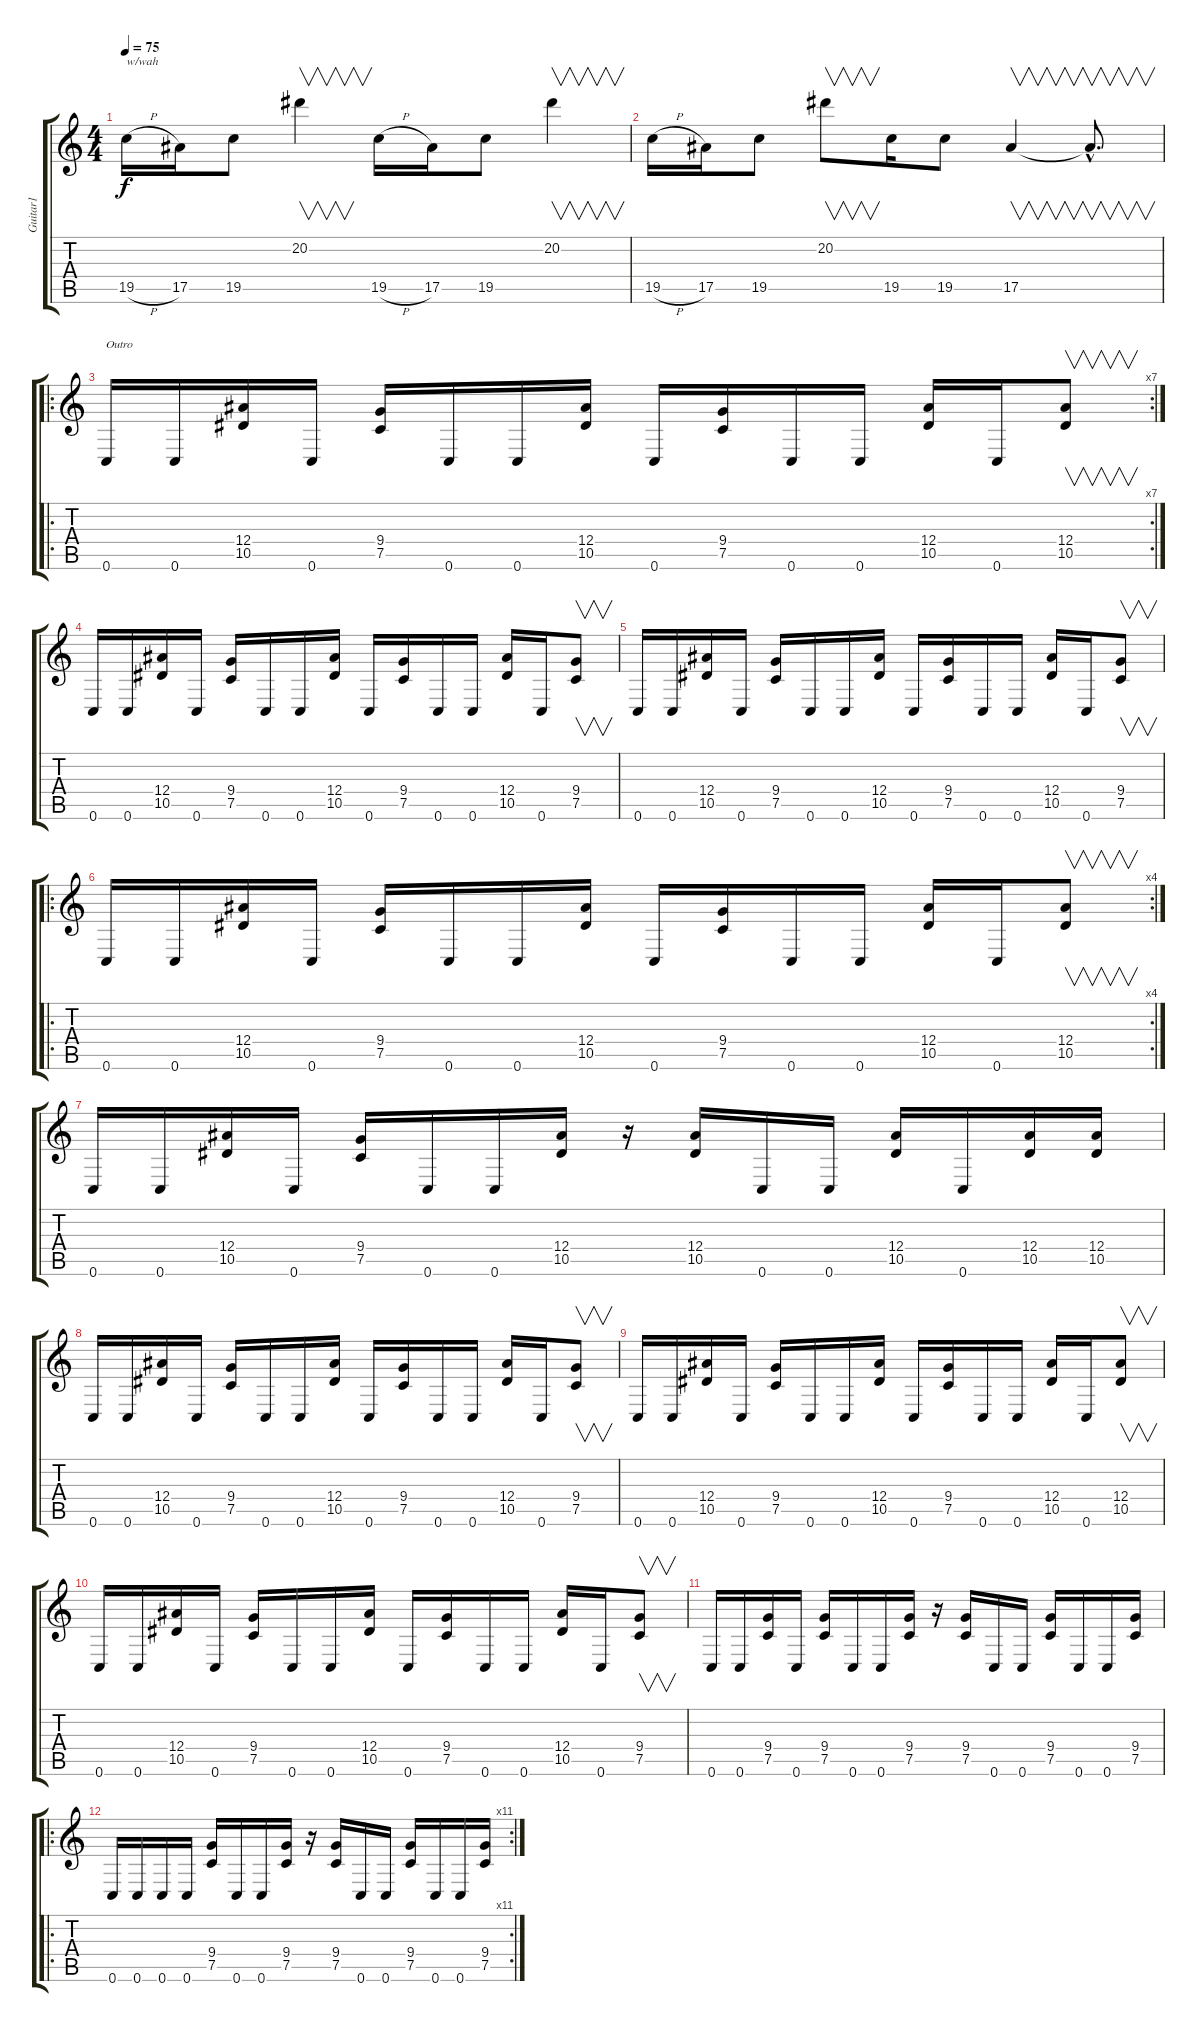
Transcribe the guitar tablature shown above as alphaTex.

\track ("Guitar1" "Guitar1") {instrument overdrivenguitar}
\staff {score tabs}
\tuning (C4 G3 Eb3 Bb2 F2 C2) {hide}
\ts (4 4)
\tempo 75
\clef g2
\ks c
19.5{h}.16{txt "w/wah" dy f} 17.5.16 19.5.8 20.2.4{v} 19.5{h}.16 17.5.16 19.5.8 20.2.4{v} |
19.5{h}.16 17.5.16 19.5.8 20.2.8{v} 19.5.16 19.5.8 17.5.4{v} 17.5{hac t}.8{v d} |
\ro
\rc 7
0.6.16{txt "Outro"} 0.6.16 (12.4 10.5).16 0.6.16 (9.4 7.5).16 0.6.16 0.6.16 (12.4 10.5).16 0.6.16 (9.4 7.5).16 0.6.16 0.6.16 (12.4 10.5).16 0.6.16 (12.4 10.5).8{v} |
0.6.16 0.6.16 (12.4 10.5).16 0.6.16 (9.4 7.5).16 0.6.16 0.6.16 (12.4 10.5).16 0.6.16 (9.4 7.5).16 0.6.16 0.6.16 (12.4 10.5).16 0.6.16 (9.4 7.5).8{v} |
0.6.16 0.6.16 (12.4 10.5).16 0.6.16 (9.4 7.5).16 0.6.16 0.6.16 (12.4 10.5).16 0.6.16 (9.4 7.5).16 0.6.16 0.6.16 (12.4 10.5).16 0.6.16 (9.4 7.5).8{v} |
\ro
\rc 4
0.6.16 0.6.16 (12.4 10.5).16 0.6.16 (9.4 7.5).16 0.6.16 0.6.16 (12.4 10.5).16 0.6.16 (9.4 7.5).16 0.6.16 0.6.16 (12.4 10.5).16 0.6.16 (12.4 10.5).8{v} |
0.6.16 0.6.16 (12.4 10.5).16 0.6.16 (9.4 7.5).16 0.6.16 0.6.16 (12.4 10.5).16 r.16 (12.4 10.5).16 0.6.16 0.6.16 (12.4 10.5).16 0.6.16 (12.4 10.5).16 (12.4 10.5).16 |
0.6.16 0.6.16 (12.4 10.5).16 0.6.16 (9.4 7.5).16 0.6.16 0.6.16 (12.4 10.5).16 0.6.16 (9.4 7.5).16 0.6.16 0.6.16 (12.4 10.5).16 0.6.16 (9.4 7.5).8{v} |
0.6.16 0.6.16 (12.4 10.5).16 0.6.16 (9.4 7.5).16 0.6.16 0.6.16 (12.4 10.5).16 0.6.16 (9.4 7.5).16 0.6.16 0.6.16 (12.4 10.5).16 0.6.16 (12.4 10.5).8{v} |
0.6.16 0.6.16 (12.4 10.5).16 0.6.16 (9.4 7.5).16 0.6.16 0.6.16 (12.4 10.5).16 0.6.16 (9.4 7.5).16 0.6.16 0.6.16 (12.4 10.5).16 0.6.16 (9.4 7.5).8{v} |
0.6.16 0.6.16 (9.4 7.5).16 0.6.16 (9.4 7.5).16 0.6.16 0.6.16 (9.4 7.5).16 r.16 (9.4 7.5).16 0.6.16 0.6.16 (9.4 7.5).16 0.6.16 0.6.16 (9.4 7.5).16 |
\ro
\rc 11
0.6.16 0.6.16 0.6.16 0.6.16 (9.4 7.5).16 0.6.16 0.6.16 (9.4 7.5).16 r.16 (9.4 7.5).16 0.6.16 0.6.16 (9.4 7.5).16 0.6.16 0.6.16 (9.4 7.5).16
